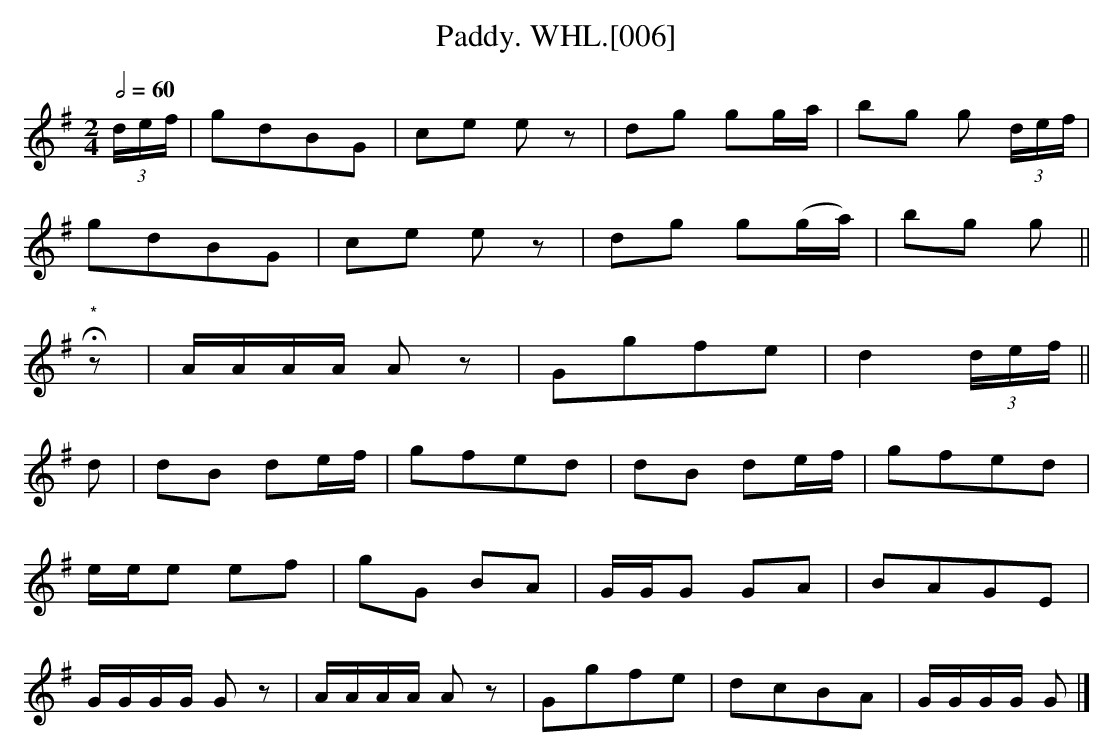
X:1
T:Paddy. WHL.[006]
M:2/4
L:1/8
Q:2/4=60
K:G
(3d/e/f/ | gdBG | ce ez | dg gg/a/ | bg g (3d/e/f/ |
gdBG | ce ez | dg g(g/a/) | bg g ||
"*"Hz | A/A/A/A/ Az | Ggfe | d2 (3d/e/f/ ||
d | dB de/f/ | gfed | dB de/f/ | gfed |
e/e/e ef | gG BA | G/G/G GA | BAGE |
G/G/G/G/ Gz | A/A/A/A/ Az | Ggfe | dcBA |G/G/G/G/ G |]
